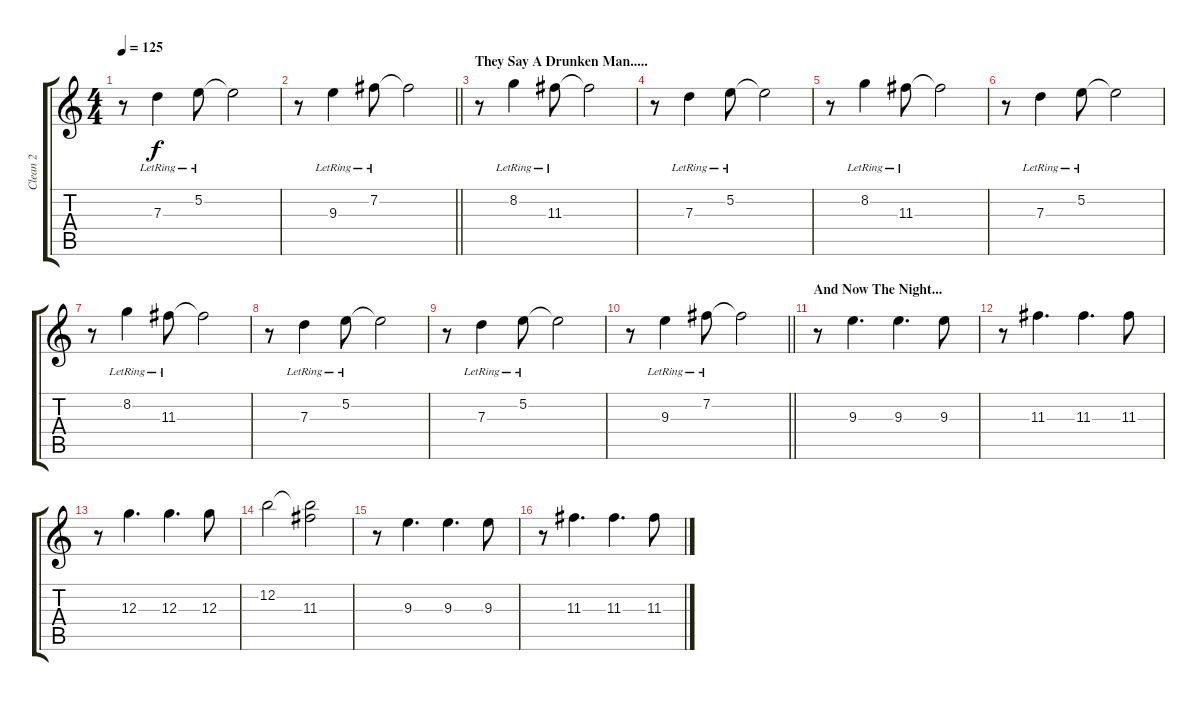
\track ("Clean 2" "Clean 2") {instrument electricguitarjazz}
\staff {score tabs}
\tuning (E4 B3 G3 D3 A2 D2) {hide}
\ts (4 4)
\tempo 125
\clef g2
\ks c
r.8{dy f} 7.3{lr}.4 5.2{lr}.8 5.2{t}.2 |
\barLineRight lightlight
r.8 9.3{lr}.4 7.2{lr}.8 7.2{t}.2 |
\section ("" "They Say A Drunken Man.....")
r.8 8.2{lr}.4 11.3{lr}.8 11.3{t}.2 |
r.8 7.3{lr}.4 5.2{lr}.8 5.2{t}.2 |
r.8 8.2{lr}.4 11.3{lr}.8 11.3{t}.2 |
r.8 7.3{lr}.4 5.2{lr}.8 5.2{t}.2 |
r.8 8.2{lr}.4 11.3{lr}.8 11.3{t}.2 |
r.8 7.3{lr}.4 5.2{lr}.8 5.2{t}.2 |
r.8 7.3{lr}.4 5.2{lr}.8 5.2{t}.2 |
\barLineRight lightlight
r.8 9.3{lr}.4 7.2{lr}.8 7.2{t}.2 |
\section ("" "And Now The Night...")
r.8 9.3.4{d} 9.3.4{d} 9.3.8 |
r.8 11.3.4{d} 11.3.4{d} 11.3.8 |
r.8 12.3.4{d} 12.3.4{d} 12.3.8 |
12.2.2 (12.2{t} 11.3).2 |
r.8 9.3.4{d} 9.3.4{d} 9.3.8 |
r.8 11.3.4{d} 11.3.4{d} 11.3.8
